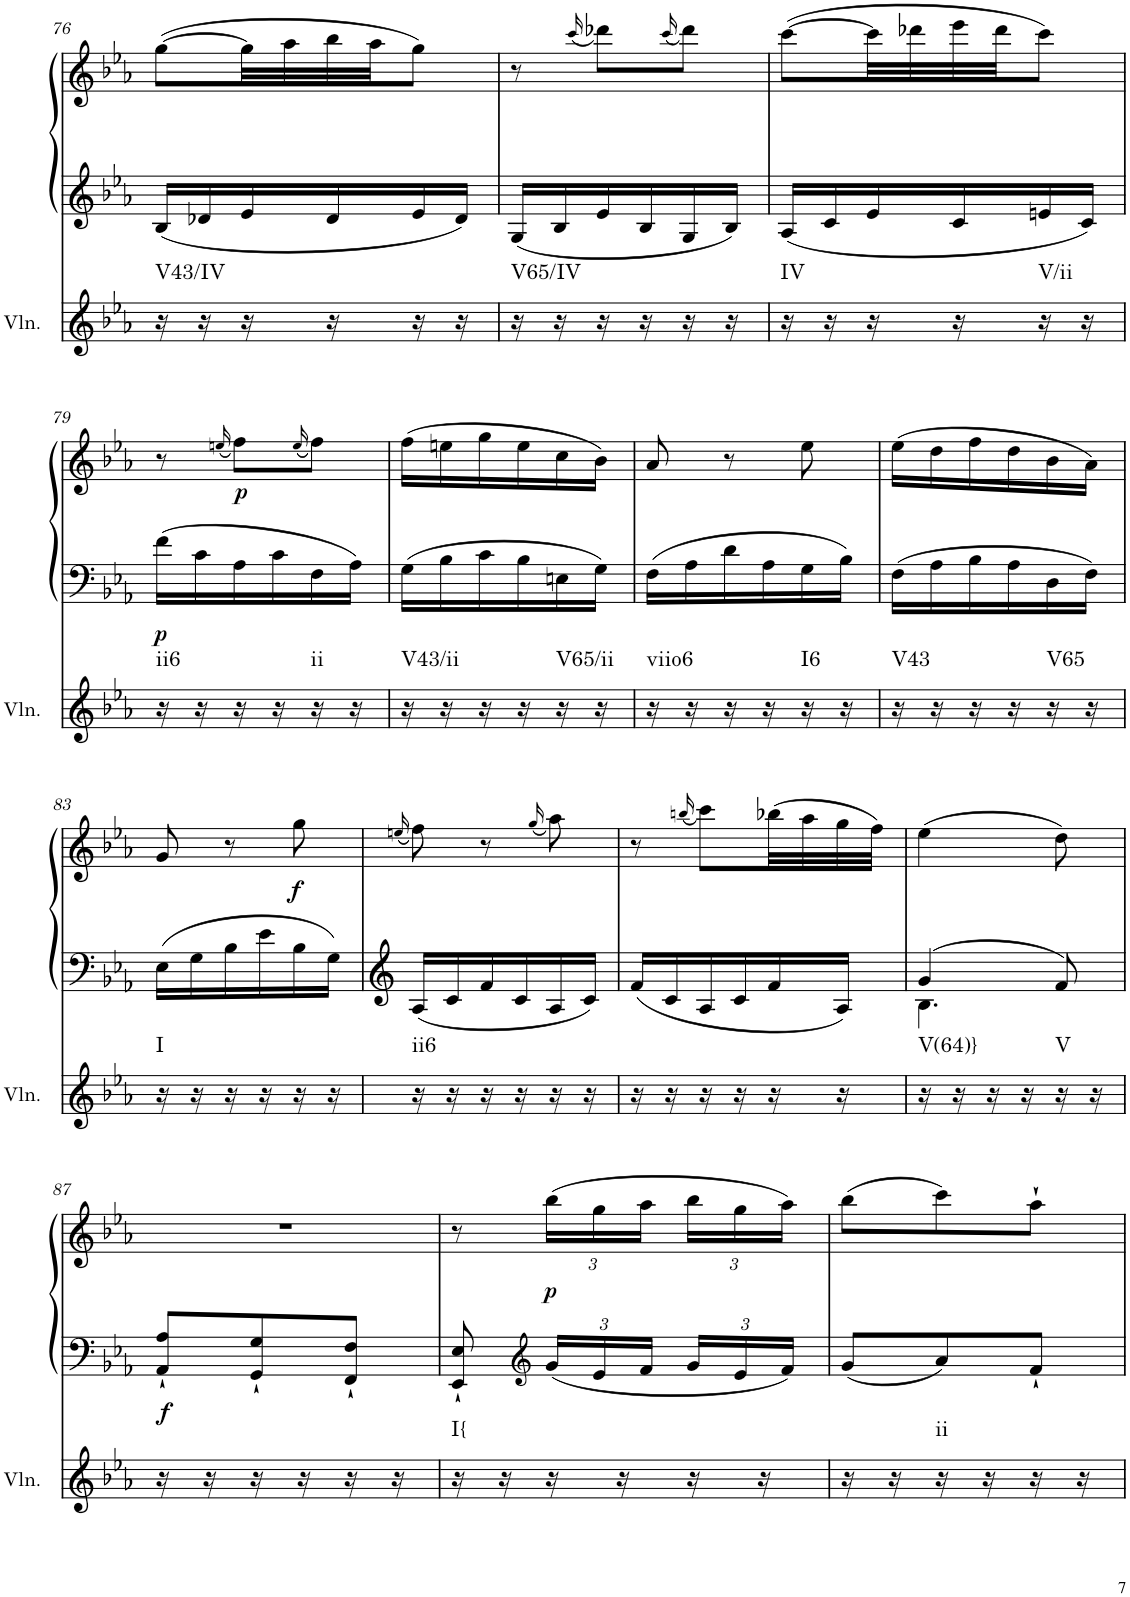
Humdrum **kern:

**kern	**harte	**kern	**kern	**dynam
*part2	*part2	*part1	*part1	*part1
*staff3	*	*staff2	*staff1	*staff1/2
*I"Violin	*	*I"Klavier linke Hand	*	*
*I'Vln.	*	*	*	*
!!LO:PB:g=z
*clefG2	*	*clefF4	*clefG2	*
*k[b-e-a-]	*	*k[b-e-a-]	*k[b-e-a-]	*
*M3/8	*	*M3/8	*M3/8	*
=76	=76	=76	=76	=76
!	!LO:H:kt=V43/IV	!	!	!
16r	N	16B-/LL	([8gg\L	.
16r	.	16d-X/	.	.
16r	.	16e-/	32gg\LL]	.
.	.	.	32aa-\	.
16r	.	16d-/	32bb-\	.
.	.	.	32aa-\JJ	.
16r	.	16e-/	8gg\J)	.
16r	.	16d-/JJ	.	.
=77	=77	=77	=77	=77
!	!LO:H:kt=V65/IV	!	!	!
16r	N	16G/LL	8r	.
16r	.	16B-/	.	.
.	.	.	(16qccc/	.
16r	.	16e-/	8ddd-X\L)	.
16r	.	16B-/	.	.
.	.	.	(16qccc/	.
16r	.	16G/	8ddd-\J)	.
16r	.	16B-/JJ	.	.
=78	=78	=78	=78	=78
!	!LO:H:kt=IV	!	!	!
16r	N	16A-/LL	([8ccc\L	.
16r	.	16c/	.	.
16r	.	16e-/	32ccc\LL]	.
.	.	.	32ddd-X\	.
16r	.	16c/	32eee-\	.
.	.	.	32ddd-\JJ	.
!	!LO:H:kt=V/ii	!	!	!
16r	N	16en/	8ccc\J)	.
16r	.	16c/JJ	.	.
!!LO:LB:g=z
=79	=79	=79	=79	=79
!	!LO:H:kt=ii6	!	!	!LO:DY:b=2
16r	N	16f\LL	8r	p
16r	.	16c\	.	.
.	.	.	(16qeen/	.
!	!	!	!	!LO:DY:b
16r	.	16A-\	8ff\L)	p
16r	.	16c\	.	.
.	.	.	(16qee/	.
!	!LO:H:kt=ii	!	!	!
16r	N	16F\	8ff\J)	.
16r	.	16A-\JJ	.	.
=80	=80	=80	=80	=80
!	!LO:H:kt=V43/ii	!	!	!
16r	N	16G\LL	(16ff\LL	.
16r	.	16B-\	16een\	.
16r	.	16c\	16gg\	.
16r	.	16B-\	16ee\	.
!	!LO:H:kt=V65/ii	!	!	!
16r	N	16En\	16cc\	.
16r	.	16G\JJ	16b-\JJ)	.
=81	=81	=81	=81	=81
!	!LO:H:kt=viio6	!	!	!
16r	N	16F\LL	8a-/	.
16r	.	16A-\	.	.
16r	.	16d\	8r	.
16r	.	16A-\	.	.
!	!LO:H:kt=I6	!	!	!
16r	N	16G\	8ee-\	.
16r	.	16B-\JJ	.	.
=82	=82	=82	=82	=82
!	!LO:H:kt=V43	!	!	!
16r	N	16F\LL	(16ee-\LL	.
16r	.	16A-\	16dd\	.
16r	.	16B-\	16ff\	.
16r	.	16A-\	16dd\	.
!	!LO:H:kt=V65	!	!	!
16r	N	16D\	16b-\	.
16r	.	16F\JJ	16a-\JJ)	.
!!LO:LB:g=z
=83	=83	=83	=83	=83
!	!LO:H:kt=I	!	!	!
16r	N	16E-\LL	8g/	.
16r	.	16G\	.	.
16r	.	16B-\	8r	.
16r	.	16e-\	.	.
!	!	!	!	!LO:DY:b
16r	.	16B-\	8gg\	f
16r	.	16G\JJ	.	.
=84	=84	=84	=84	=84
.	.	.	(16qeen/	.
!	!LO:H:kt=ii6	!	!	!
16r	N	16A-/LL	8ff\)	.
16r	.	16c/	.	.
16r	.	16f/	8r	.
16r	.	16c/	.	.
.	.	.	(16qgg/	.
16r	.	16A-/	8aa-\)	.
16r	.	16c/JJ	.	.
=85	=85	=85	=85	=85
16r	.	16f/LL	8r	.
16r	.	16c/	.	.
.	.	.	(16qbbn/	.
16r	.	16A-/	8ccc\L)	.
16r	.	16c/	.	.
16r	.	16f/	(32bb-X\LL	.
.	.	.	32aa-\	.
16r	.	16A-/JJ	32gg\	.
.	.	.	32ff\JJJ)	.
=86	=86	=86	=86	=86
*	*	*^	*	*
!	!LO:H:kt=V(64)}	!	!	!	!
16r	N	4g/	4.B-\	(4ee-\	.
16r	.	.	.	.	.
16r	.	.	.	.	.
16r	.	.	.	.	.
!	!LO:H:kt=V	!	!	!	!
16r	N	8f/	.	8dd\)	.
16r	.	.	.	.	.
*	*	*v	*v	*	*
!!LO:LB:g=z
=87	=87	=87	=87	=87
!	!	!	!	!LO:DY:b=2
16r	.	8AA-/` 8A-/`L	4.r	f
16r	.	.	.	.
16r	.	8GG/` 8G/`	.	.
16r	.	.	.	.
16r	.	8FF/` 8F/`J	.	.
16r	.	.	.	.
=88	=88	=88	=88	=88
!	!LO:H:kt=I{	!	!	!
16r	N	8EE-/` 8E-/`	8r	.
16r	.	.	.	.
*	*	*clefG2	*	*
*	*	*Xbrackettup	*Xbrackettup	*
!	!	!	!	!LO:DY:b
16r	.	24g/LL	(24bb-\LL	p
.	.	24e-/	24gg\	.
16r	.	.	.	.
.	.	24f/JJ	24aa-\JJ	.
16r	.	24g/LL	24bb-\LL	.
.	.	24e-/	24gg\	.
16r	.	.	.	.
.	.	24f/JJ	24aa-\JJ)	.
=89	=89	=89	=89	=89
16r	.	8g/L	(8bb-\L	.
16r	.	.	.	.
!	!LO:H:kt=ii	!	!	!
16r	N	8a-/	8ccc\)	.
16r	.	.	.	.
16r	.	8f`/J	8aa-`\J	.
16r	.	.	.	.
=	=	=	=	=
*-	*-	*-	*-	*-
